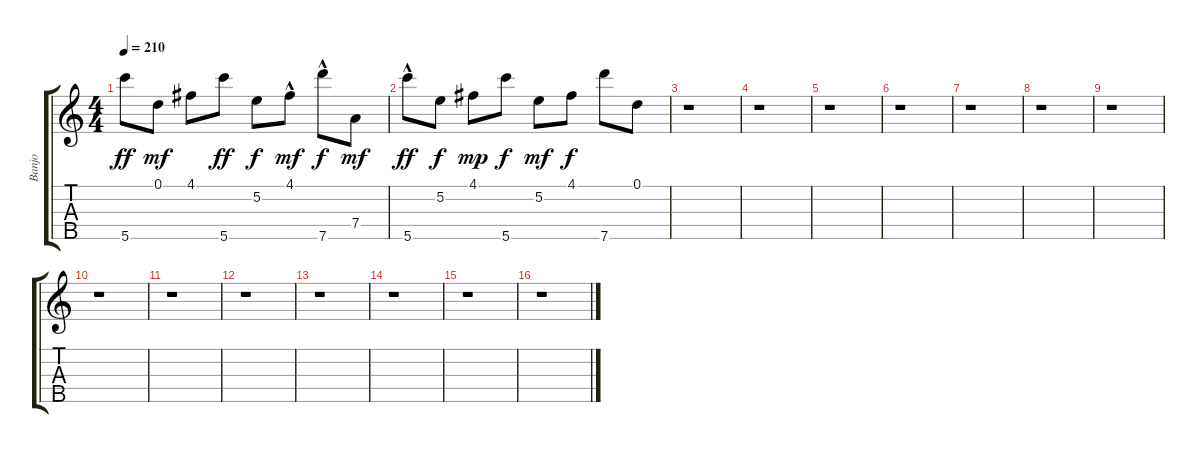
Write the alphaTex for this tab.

\track ("Banjo" "Banjo") {instrument banjo}
\staff {score tabs}
\tuning (D4 B3 G3 D3 G4) {hide}
\displaytranspose 12
\ts (4 4)
\tempo 210
\clef g2
\ks c
5.5.8{dy ff} 0.1.8{dy mf} 4.1.8 5.5.8{dy ff} 5.2.8{dy f} 4.1{hac}.8{dy mf} 7.5{hac}.8{dy f} 7.4.8{dy mf} |
5.5{hac}.8{dy ff} 5.2.8{dy f} 4.1.8{dy mp} 5.5.8{dy f} 5.2.8{dy mf} 4.1.8{dy f} 7.5.8 0.1.8 |
r.1 |
r.1 |
r.1 |
r.1 |
r.1 |
r.1 |
r.1 |
r.1 |
r.1 |
r.1 |
r.1 |
r.1 |
r.1 |
r.1
